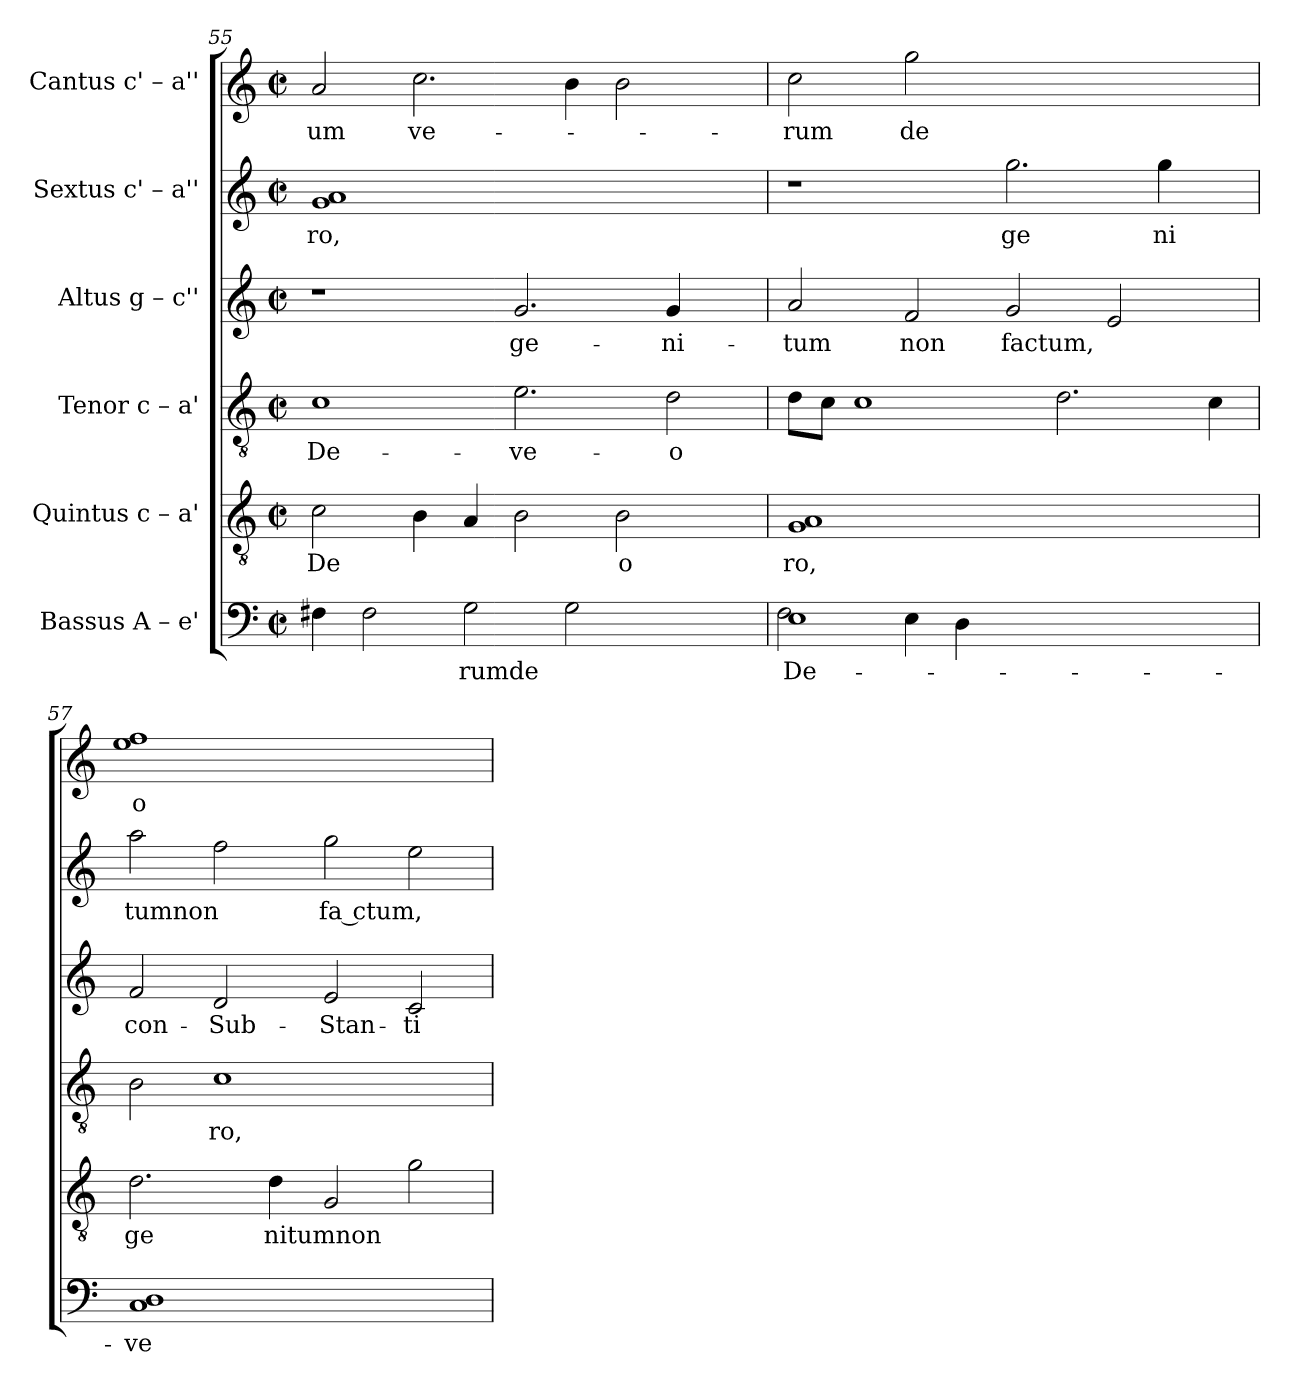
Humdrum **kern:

**kern	**text	**kern	**text	**kern	**text	**kern	**text	**kern	**text	**kern	**text
*part6	*part6	*part5	*part5	*part4	*part4	*part3	*part3	*part2	*part2	*part1	*part1
*staff6	*staff6	*staff5	*staff5	*staff4	*staff4	*staff3	*staff3	*staff2	*staff2	*staff1	*staff1
*I"Bassus  A – e'	*	*I"Quintus  c – a'	*	*I"Tenor  c – a'	*	*I"Altus  g – c''	*	*I"Sextus  c' – a''	*	*I"Cantus  c' – a''	*
!!LO:LB:g=z
*clefF4	*	*clefGv2	*	*clefGv2	*	*clefG2	*	*clefG2	*	*clefG2	*
*M2/2	*	*M2/2	*	*M2/2	*	*M2/2	*	*M2/2	*	*M2/2	*
*met(c|)	*	*met(c|)	*	*met(c|)	*	*met(c|)	*	*met(c|)	*	*met(c|)	*
=55	=55	=55	=55	=55	=55	=55	=55	=55	=55	=55	=55
!	!	!	!LO:LY:b	!	!LO:LY:b:cj	!	!	!	!LO:LY:b:cj	!	!LO:LY:b:cj
4F#X\	.	2c\	De	1c	De-	1r	.	1a 1g	ro,	2a/	-um
2F#\	.	.	.	.	.	.	.	.	.	.	.
!	!	!	!	!	!	!	!	!	!	!	!LO:LY:b:cj
.	.	4B\	.	.	.	.	.	.	.	2.cc\	ve-
!	!LO:LY:b:cj	!	!	!	!	!	!	!	!	!	!
2G\	rumde	4A/	.	.	.	.	.	.	.	.	.
!	!	!	!	!	!LO:LY:b:cj	!	!LO:LY:b:cj	!	!	!	!
.	.	2B\	.	2.e\	ve-	2.g/	ge-	1ryy	.	.	.
2G\	.	.	.	.	.	.	.	.	.	4b\	.
!	!	!	!LO:LY:b:cj	!	!	!	!	!	!	!	!
.	.	2B\	o	.	.	.	.	.	.	2b\	.
!	!	!	!	!	!LO:LY:b:cj	!	!LO:LY:b:cj	!	!	!	!
2ryy	.	.	.	2d\	-o	4g/	-ni-	.	.	.	.
.	.	4ryy	.	.	.	4ryy	.	4ryy	.	4ryy	.
=56	=56	=56	=56	=56	=56	=56	=56	=56	=56	=56	=56
*^	*	*	*	*	*	*	*	*	*	*	*
!	!	!LO:LY:b	!	!LO:LY:b:cj	!	!	!	!LO:LY:b:cj	!	!	!	!LO:LY:b:cj
1E	2F\	De-	1A 1G	ro,	8d\L	.	2a/	-tum	1r	.	2cc\	-rum
.	.	.	.	.	8c\J	.	.	.	.	.	.	.
.	.	.	.	.	1c	.	.	.	.	.	.	.
!	!	!	!	!	!	!	!	!LO:LY:b:cj	!	!	!	!LO:LY:b:cj
.	4E\	.	.	.	.	.	2f/	non	.	.	2gg\	de
.	4D\	.	.	.	.	.	.	.	.	.	.	.
!	!	!	!	!	!	!	!	!LO:LY:b	!	!LO:LY:b:cj	!	!
1ryy	1ryy	.	1ryy	.	.	.	2g/	factum,	2.gg\	ge	1ryy	.
.	.	.	.	.	2.d\	.	.	.	.	.	.	.
.	.	.	.	.	.	.	2e/	.	.	.	.	.
!	!	!	!	!	!	!	!	!	!	!LO:LY:b:cj	!	!
.	.	.	.	.	.	.	.	.	4gg\	ni	.	.
4ryy	4ryy	.	4ryy	.	4c\	.	4ryy	.	4ryy	.	4ryy	.
=57	=57	=57	=57	=57	=57	=57	=57	=57	=57	=57	=57	=57
!	!	!LO:LY:b:cj	!	!LO:LY:b:cj	!	!	!	!LO:LY:b:cj	!	!LO:LY:b	!	!LO:LY:b:cj
*v	*v	*	*	*	*	*	*	*	*	*	*	*
1D 1C	ve-	2.d\	ge	2B\	.	2f/	con-	2aa\	tumnon	1ff 1ee	-o
!	!	!	!	!	!LO:LY:b:cj	!	!LO:LY:b:cj	!	!	!	!
.	.	.	.	1c	-ro,	2d/	-Sub-	2ff\	.	.	.
!	!	!	!LO:LY:b	!	!	!	!	!	!	!	!
.	.	4d\	nitumnon	.	.	.	.	.	.	.	.
!	!	!	!	!	!	!	!LO:LY:b:cj	!	!LO:LY:b:cj	!	!
1ryy	.	2G/	.	.	.	2e/	-Stan-	2gg\	fa ctum,	1ryy	.
!	!	!	!	!	!	!	!LO:LY:b:cj	!	!	!	!
.	.	2g\	.	2ryy	.	2c/	-ti-	2ee\	.	.	.
=	=	=	=	=	=	=	=	=	=	=	=
*-	*-	*-	*-	*-	*-	*-	*-	*-	*-	*-	*-
